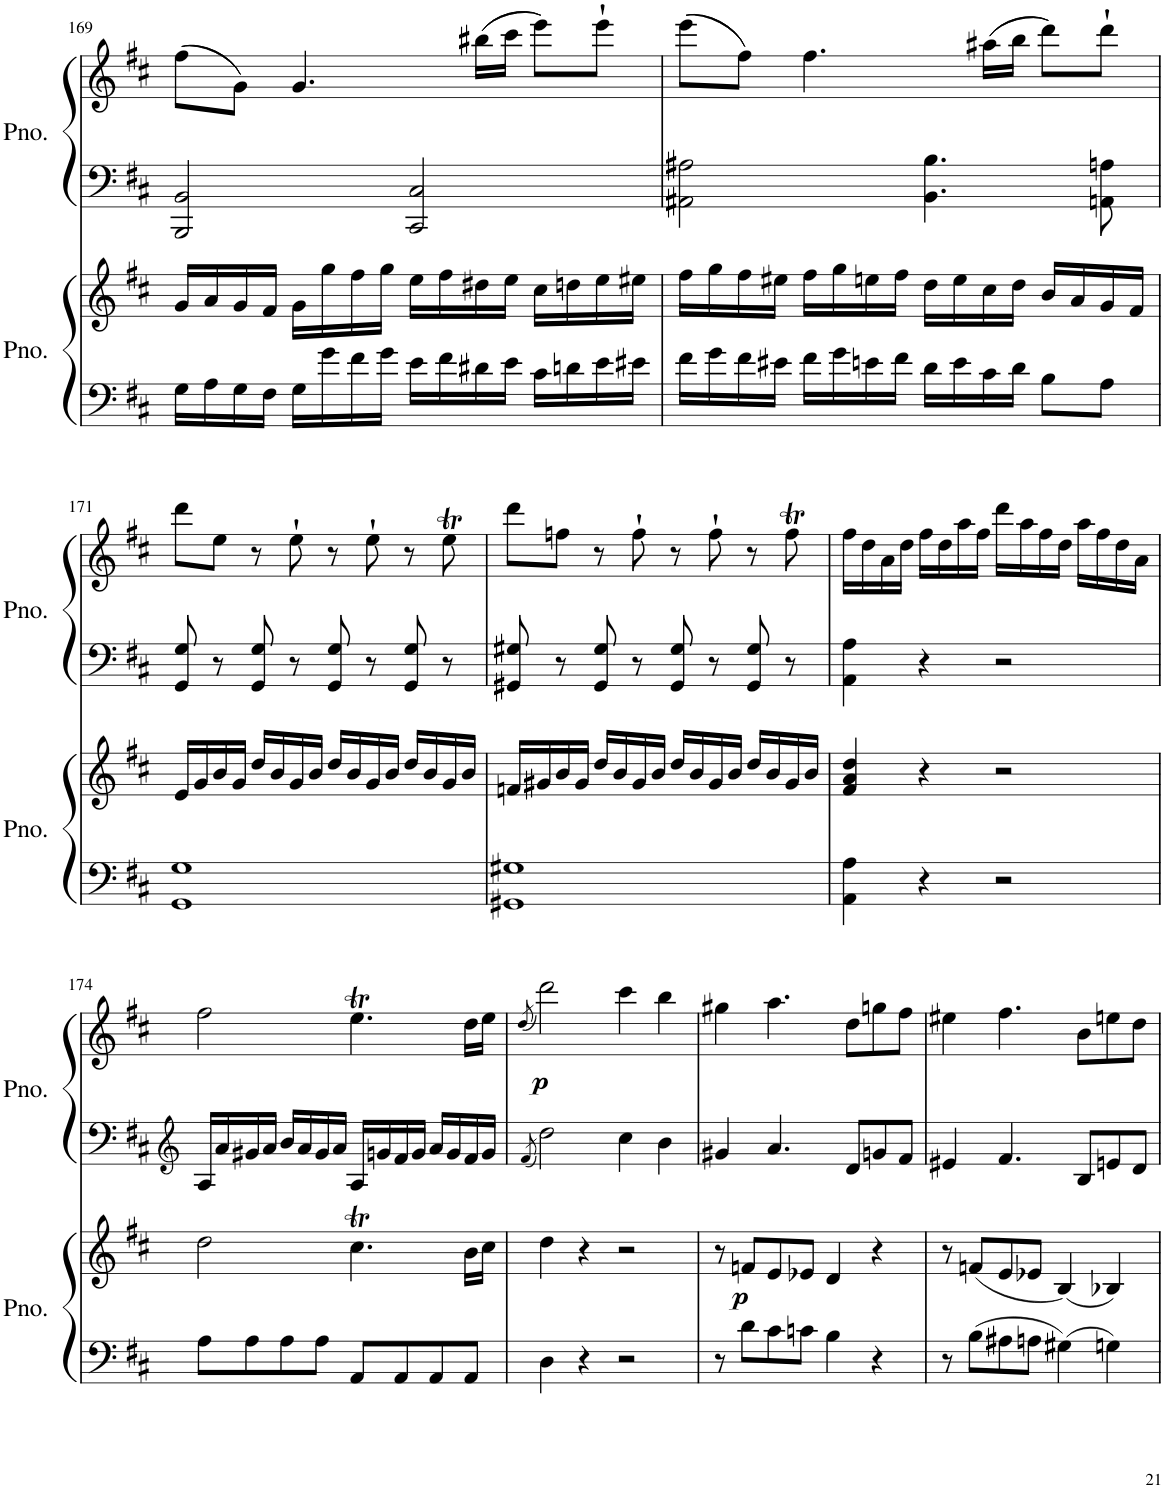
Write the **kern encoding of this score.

**kern	**kern	**dynam	**kern	**kern	**dynam
*part2	*part2	*part2	*part1	*part1	*part1
*staff4	*staff3	*staff3/4	*staff2	*staff1	*staff1/2
*I"Piano	*	*	*I"Piano	*	*
*I'Pno.	*	*	*I'Pno.	*	*
!!LO:PB:g=z
*clefF4	*clefG2	*	*clefF4	*clefG2	*
*k[f#c#]	*k[f#c#]	*	*k[f#c#]	*k[f#c#]	*
*M4/4	*M4/4	*	*M4/4	*M4/4	*
*met(c)	*met(c)	*	*met(c)	*met(c)	*
=169	=169	=169	=169	=169	=169
16G\LL	16g/LL	.	2BBB/ 2BB/	((8ff#\L	.
16A\	16a/	.	.	.	.
16G\	16g/	.	.	8g\J))	.
16F#\JJ	16f#/JJ	.	.	.	.
16G\LL	16g\LL	.	.	4.g/	.
16g\	16gg\	.	.	.	.
16f#\	16ff#\	.	.	.	.
16g\JJ	16gg\JJ	.	.	.	.
16e\LL	16ee\LL	.	2CC#/ 2C#/	.	.
16f#\	16ff#\	.	.	.	.
16d#X\	16dd#X\	.	.	((16bb#X\LL	.
16e\JJ	16ee\JJ	.	.	16ccc#\JJ	.
16c#\LL	16cc#\LL	.	.	8eee\L))	.
16dn\	16ddn\	.	.	.	.
16e\	16ee\	.	.	8eee`\J	.
16e#X\JJ	16ee#X\JJ	.	.	.	.
=170	=170	=170	=170	=170	=170
16f#\LL	16ff#\LL	.	2AA#X\ 2A#X\	((8eee\L	.
16g\	16gg\	.	.	.	.
16f#\	16ff#\	.	.	8ff#\J))	.
16e#X\JJ	16ee#X\JJ	.	.	.	.
16f#\LL	16ff#\LL	.	.	4.ff#\	.
16g\	16gg\	.	.	.	.
16en\	16een\	.	.	.	.
16f#\JJ	16ff#\JJ	.	.	.	.
16d\LL	16dd\LL	.	4.BB\ 4.B\	.	.
16e\	16ee\	.	.	.	.
16c#\	16cc#\	.	.	((16aa#X\LL	.
16d\JJ	16dd\JJ	.	.	16bb\JJ	.
8B\L	16b/LL	.	.	8ddd\L))	.
.	16a/	.	.	.	.
8A\J	16g/	.	8AAn\ 8An\	8ddd`\J	.
.	16f#/JJ	.	.	.	.
!!LO:LB:g=z
=171	=171	=171	=171	=171	=171
1GG 1G	16e/LL	.	8GG/ 8G/	8ddd\L	.
.	16g/	.	.	.	.
.	16b/	.	8r	8ee\J	.
.	16g/JJ	.	.	.	.
.	16dd/LL	.	8GG/ 8G/	8r	.
.	16b/	.	.	.	.
.	16g/	.	8r	8ee`\	.
.	16b/JJ	.	.	.	.
.	16dd/LL	.	8GG/ 8G/	8r	.
.	16b/	.	.	.	.
.	16g/	.	8r	8ee`\	.
.	16b/JJ	.	.	.	.
.	16dd/LL	.	8GG/ 8G/	8r	.
.	16b/	.	.	.	.
.	16g/	.	8r	8eeT\	.
.	16b/JJ	.	.	.	.
=172	=172	=172	=172	=172	=172
1GG#X 1G#X	16fn/LL	.	8GG#X/ 8G#X/	8ddd\L	.
.	16g#X/	.	.	.	.
.	16b/	.	8r	8ffn\J	.
.	16g#/JJ	.	.	.	.
.	16dd/LL	.	8GG#/ 8G#/	8r	.
.	16b/	.	.	.	.
.	16g#/	.	8r	8ff`\	.
.	16b/JJ	.	.	.	.
.	16dd/LL	.	8GG#/ 8G#/	8r	.
.	16b/	.	.	.	.
.	16g#/	.	8r	8ff`\	.
.	16b/JJ	.	.	.	.
.	16dd/LL	.	8GG#/ 8G#/	8r	.
.	16b/	.	.	.	.
.	16g#/	.	8r	8ffT\	.
.	16b/JJ	.	.	.	.
=173	=173	=173	=173	=173	=173
4AA\ 4A\	4f#/ 4a/ 4dd/	.	4AA\ 4A\	16ff#\LL	.
.	.	.	.	16dd\	.
.	.	.	.	16a\	.
.	.	.	.	16dd\JJ	.
4r	4r	.	4r	16ff#\LL	.
.	.	.	.	16dd\	.
.	.	.	.	16aa\	.
.	.	.	.	16ff#\JJ	.
2r	2r	.	2r	16ddd\LL	.
.	.	.	.	16aa\	.
.	.	.	.	16ff#\	.
.	.	.	.	16dd\JJ	.
.	.	.	.	16aa\LL	.
.	.	.	.	16ff#\	.
.	.	.	.	16dd\	.
.	.	.	.	16a\JJ	.
!!LO:LB:g=z
=174	=174	=174	=174	=174	=174
*	*	*	*clefG2	*	*
8A\L	2dd\	.	16A/LL	2ff#\	.
.	.	.	16a/	.	.
8A\	.	.	16g#X/	.	.
.	.	.	16a/JJ	.	.
8A\	.	.	16b/LL	.	.
.	.	.	16a/	.	.
8A\J	.	.	16g#/	.	.
.	.	.	16a/JJ	.	.
8AA/L	4.cc#t\	.	16A/LL	4.eeT\	.
.	.	.	16gn/	.	.
8AA/	.	.	16f#/	.	.
.	.	.	16g/JJ	.	.
8AA/	.	.	16a/LL	.	.
.	.	.	16g/	.	.
8AA/J	16b\LL	.	16f#/	16dd\LL	.
.	16cc#\JJ	.	16g/JJ	16ee\JJ	.
=175	=175	=175	=175	=175	=175
.	.	.	8qf#/	(8qdd/	.
!	!	!	!	!	!LO:DY:b
4D\	4dd\	.	2dd\	2ddd\)	p
4r	4r	.	.	.	.
2r	2r	.	4cc#\	4ccc#\	.
.	.	.	4b\	4bb\	.
=176	=176	=176	=176	=176	=176
8r	8r	.	4g#X/	4gg#X\	.
!	!	!LO:DY:b	!	!	!
8d\L	8fn/L	p	.	.	.
8c#\	8e/	.	4.a/	4.aa\	.
8cn\J	8e-X/J	.	.	.	.
4B\	4d/	.	.	.	.
.	.	.	8d/L	8dd\L	.
4r	4r	.	8gn/	8ggn\	.
.	.	.	8f#/J	8ff#\J	.
=177	=177	=177	=177	=177	=177
8r	8r	.	4e#X/	4ee#X\	.
8B\L	(8fn/L	.	.	.	.
8A#X\	8e/	.	4.f#/	4.ff#\	.
8An\J	8e-X/J	.	.	.	.
4G#X\	(4B/)	.	.	.	.
.	.	.	8B/L	8b\L	.
4Gn\	4B-X/)	.	8en/	8een\	.
.	.	.	8d/J	8dd\J	.
=	=	=	=	=	=
*-	*-	*-	*-	*-	*-
